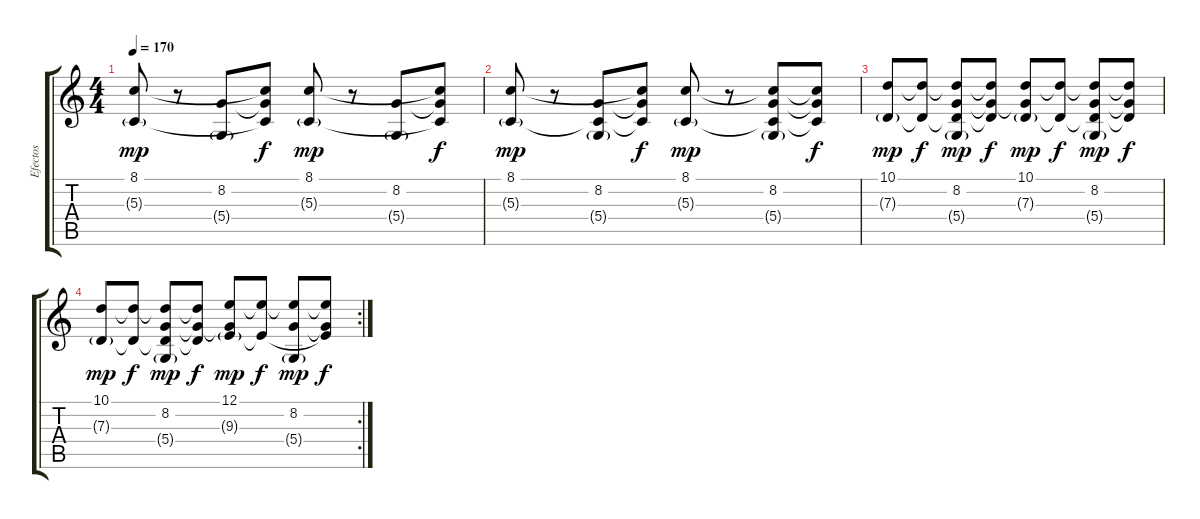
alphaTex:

\track ("Efectos" "Efectos") {instrument electricpiano2}
\staff {score tabs}
\tuning (E4 B3 G3 D3 A2 E2) {hide}
\ts (4 4)
\tempo 170
\clef g2
\ks c
(8.1 5.3{g}).8{dy mp} r.8 (8.2 5.4{g}).8 (8.1{t} 8.2{t} 5.3{t}).8{dy f} (8.1 5.3{g}).8{dy mp} r.8 (8.2 5.4{g}).8 (8.1{t} 8.2{t} 5.3{t}).8{dy f} |
(8.1 5.3{g}).8{dy mp} r.8 (8.2 5.3{t} 5.4{g}).8 (8.1{t} 8.2{t} 5.3{t}).8{dy f} (8.1 5.3{g}).8{dy mp} r.8 (8.1{t} 8.2 5.3{t} 5.4{g}).8 (8.1{t} 8.2{t} 5.3{t}).8{dy f} |
(10.1 7.3{g}).8{dy mp} (10.1{t} 7.3{t}).8{dy f} (10.1{t} 8.2 7.3{t} 5.4{g}).8{dy mp} (10.1{t} 8.2{t} 7.3{t}).8{dy f} (10.1 8.2{t} 7.3{g}).8{dy mp} (10.1{t} 7.3{t}).8{dy f} (10.1{t} 8.2 7.3{t} 5.4{g}).8{dy mp} (10.1{t} 8.2{t} 7.3{t}).8{dy f} |
\rc 2
(10.1 7.3{g}).8{dy mp} (10.1{t} 7.3{t}).8{dy f} (10.1{t} 8.2 7.3{t} 5.4{g}).8{dy mp} (10.1{t} 8.2{t} 7.3{t}).8{dy f} (12.1 8.2{t} 9.3{g}).8{dy mp} (12.1{t} 9.3{t}).8{dy f} (12.1{t} 8.2 5.4{g}).8{dy mp} (12.1{t} 8.2{t} 9.3{t}).8{dy f}
